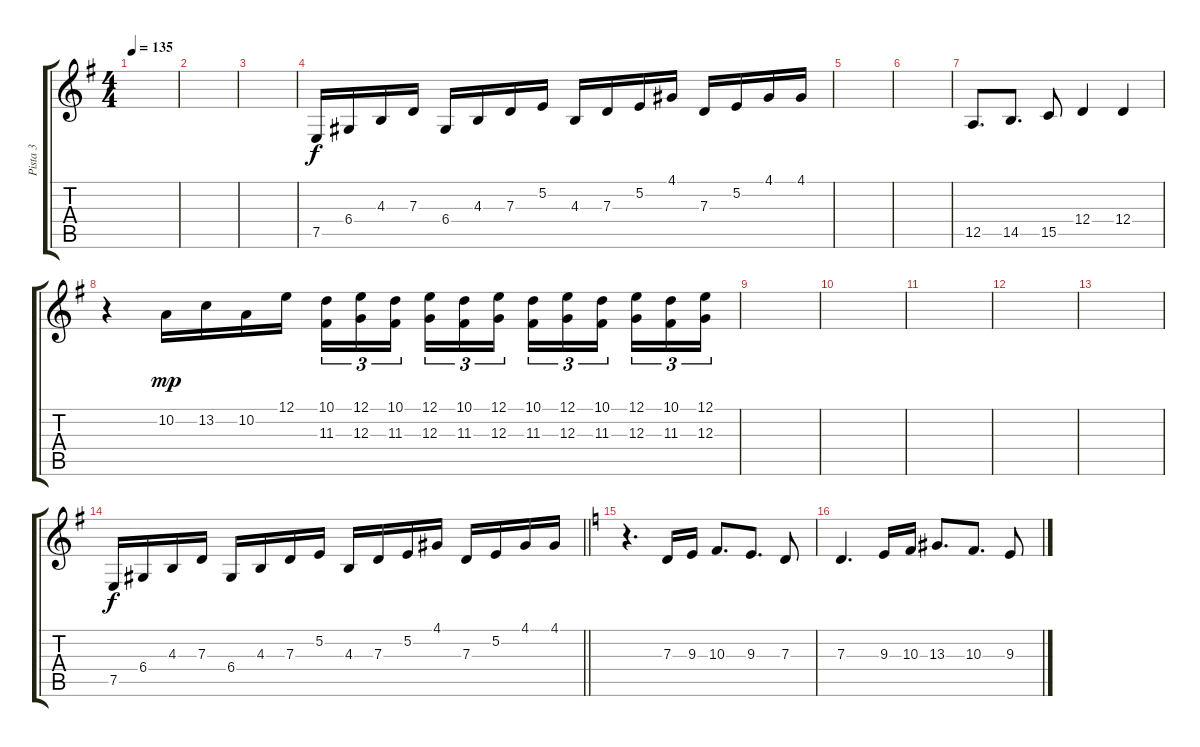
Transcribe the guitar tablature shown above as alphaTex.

\track ("Pista 3" "Pista 3") {instrument flute}
\staff {score tabs}
\tuning (E4 B3 G3 D3 A2 E2) {hide}
\ts (4 4)
\tempo 135
\clef g2
\ks g
|
|
|
7.5.16{dy f volume 16 instrument lead1square} 6.4.16 4.3.16 7.3.16 6.4.16 4.3.16 7.3.16 5.2.16 4.3.16 7.3.16 5.2.16 4.1.16 7.3.16 5.2.16 4.1.16 4.1.16 |
|
|
12.5.8{d} 14.5.8{d} 15.5.8 12.4.4 12.4.4 |
r.4 10.2.16{dy mp} 13.2.16 10.2.16 12.1.16 (10.1 11.3).16{tu (3 2)} (12.1 12.3).16{tu (3 2)} (10.1 11.3).16{tu (3 2) beam splitsecondary} (12.1 12.3).16{tu (3 2)} (10.1 11.3).16{tu (3 2)} (12.1 12.3).16{tu (3 2)} (10.1 11.3).16{tu (3 2)} (12.1 12.3).16{tu (3 2)} (10.1 11.3).16{tu (3 2) beam splitsecondary} (12.1 12.3).16{tu (3 2)} (10.1 11.3).16{tu (3 2)} (12.1 12.3).16{tu (3 2)} |
|
|
|
|
|
\barLineRight lightlight
7.5.16{dy f volume 16 instrument lead1square} 6.4.16 4.3.16 7.3.16 6.4.16 4.3.16 7.3.16 5.2.16 4.3.16 7.3.16 5.2.16 4.1.16 7.3.16 5.2.16 4.1.16 4.1.16 |
\ks c
r.4{d} 7.3.16 9.3.16 10.3.8{d} 9.3.8{d} 7.3.8 |
7.3.4{d} 9.3.16 10.3.16 13.3.8{d} 10.3.8{d} 9.3.8
